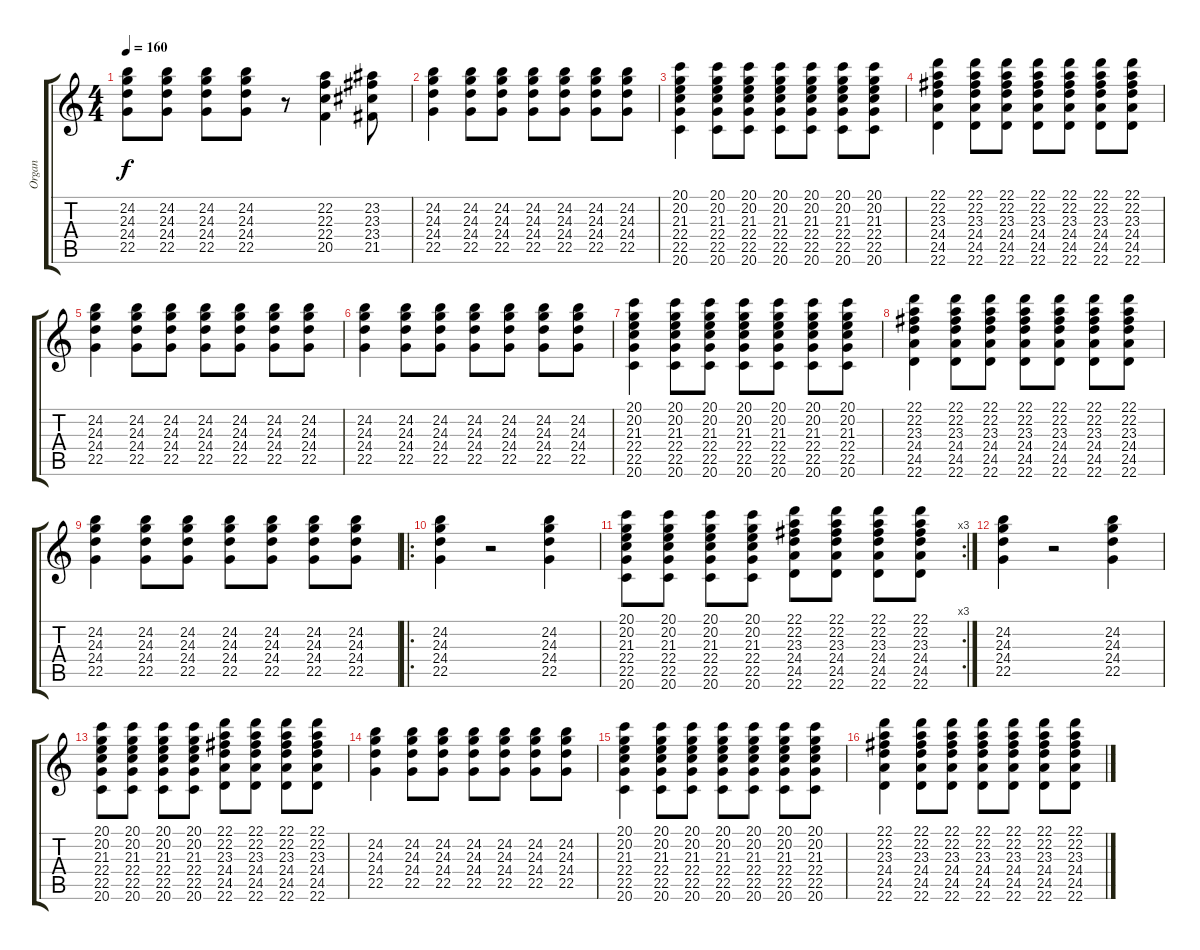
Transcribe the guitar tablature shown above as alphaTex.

\track ("Organ" "Organ") {instrument rockorgan}
\staff {score tabs}
\tuning (E4 B3 G3 D3 A2 E2) {hide}
\ts (4 4)
\tempo 160
\clef g2
\ks c
(24.2 24.3 24.4 22.5).8{dy f} (24.2 24.3 24.4 22.5).8 (24.2 24.3 24.4 22.5).8 (24.2 24.3 24.4 22.5).8 r.8 (22.2 22.3 22.4 20.5).4 (23.2 23.3 23.4 21.5).8 |
(24.2 24.3 24.4 22.5).4 (24.2 24.3 24.4 22.5).8 (24.2 24.3 24.4 22.5).8 (24.2 24.3 24.4 22.5).8 (24.2 24.3 24.4 22.5).8 (24.2 24.3 24.4 22.5).8 (24.2 24.3 24.4 22.5).8 |
(20.1 20.2 21.3 22.4 22.5 20.6).4 (20.1 20.2 21.3 22.4 22.5 20.6).8 (20.1 20.2 21.3 22.4 22.5 20.6).8 (20.1 20.2 21.3 22.4 22.5 20.6).8 (20.1 20.2 21.3 22.4 22.5 20.6).8 (20.1 20.2 21.3 22.4 22.5 20.6).8 (20.1 20.2 21.3 22.4 22.5 20.6).8 |
(22.1 22.2 23.3 24.4 24.5 22.6).4 (22.1 22.2 23.3 24.4 24.5 22.6).8 (22.1 22.2 23.3 24.4 24.5 22.6).8 (22.1 22.2 23.3 24.4 24.5 22.6).8 (22.1 22.2 23.3 24.4 24.5 22.6).8 (22.1 22.2 23.3 24.4 24.5 22.6).8 (22.1 22.2 23.3 24.4 24.5 22.6).8 |
(24.2 24.3 24.4 22.5).4 (24.2 24.3 24.4 22.5).8 (24.2 24.3 24.4 22.5).8 (24.2 24.3 24.4 22.5).8 (24.2 24.3 24.4 22.5).8 (24.2 24.3 24.4 22.5).8 (24.2 24.3 24.4 22.5).8 |
(24.2 24.3 24.4 22.5).4 (24.2 24.3 24.4 22.5).8 (24.2 24.3 24.4 22.5).8 (24.2 24.3 24.4 22.5).8 (24.2 24.3 24.4 22.5).8 (24.2 24.3 24.4 22.5).8 (24.2 24.3 24.4 22.5).8 |
(20.1 20.2 21.3 22.4 22.5 20.6).4 (20.1 20.2 21.3 22.4 22.5 20.6).8 (20.1 20.2 21.3 22.4 22.5 20.6).8 (20.1 20.2 21.3 22.4 22.5 20.6).8 (20.1 20.2 21.3 22.4 22.5 20.6).8 (20.1 20.2 21.3 22.4 22.5 20.6).8 (20.1 20.2 21.3 22.4 22.5 20.6).8 |
(22.1 22.2 23.3 24.4 24.5 22.6).4 (22.1 22.2 23.3 24.4 24.5 22.6).8 (22.1 22.2 23.3 24.4 24.5 22.6).8 (22.1 22.2 23.3 24.4 24.5 22.6).8 (22.1 22.2 23.3 24.4 24.5 22.6).8 (22.1 22.2 23.3 24.4 24.5 22.6).8 (22.1 22.2 23.3 24.4 24.5 22.6).8 |
(24.2 24.3 24.4 22.5).4 (24.2 24.3 24.4 22.5).8 (24.2 24.3 24.4 22.5).8 (24.2 24.3 24.4 22.5).8 (24.2 24.3 24.4 22.5).8 (24.2 24.3 24.4 22.5).8 (24.2 24.3 24.4 22.5).8 |
\ro
(24.2 24.3 24.4 22.5).4 r.2 (24.2 24.3 24.4 22.5).4 |
\rc 3
(20.1 20.2 21.3 22.4 22.5 20.6).8 (20.1 20.2 21.3 22.4 22.5 20.6).8 (20.1 20.2 21.3 22.4 22.5 20.6).8 (20.1 20.2 21.3 22.4 22.5 20.6).8 (22.1 22.2 23.3 24.4 24.5 22.6).8 (22.1 22.2 23.3 24.4 24.5 22.6).8 (22.1 22.2 23.3 24.4 24.5 22.6).8 (22.1 22.2 23.3 24.4 24.5 22.6).8 |
(24.2 24.3 24.4 22.5).4 r.2 (24.2 24.3 24.4 22.5).4 |
(20.1 20.2 21.3 22.4 22.5 20.6).8 (20.1 20.2 21.3 22.4 22.5 20.6).8 (20.1 20.2 21.3 22.4 22.5 20.6).8 (20.1 20.2 21.3 22.4 22.5 20.6).8 (22.1 22.2 23.3 24.4 24.5 22.6).8 (22.1 22.2 23.3 24.4 24.5 22.6).8 (22.1 22.2 23.3 24.4 24.5 22.6).8 (22.1 22.2 23.3 24.4 24.5 22.6).8 |
(24.2 24.3 24.4 22.5).4 (24.2 24.3 24.4 22.5).8 (24.2 24.3 24.4 22.5).8 (24.2 24.3 24.4 22.5).8 (24.2 24.3 24.4 22.5).8 (24.2 24.3 24.4 22.5).8 (24.2 24.3 24.4 22.5).8 |
(20.1 20.2 21.3 22.4 22.5 20.6).4 (20.1 20.2 21.3 22.4 22.5 20.6).8 (20.1 20.2 21.3 22.4 22.5 20.6).8 (20.1 20.2 21.3 22.4 22.5 20.6).8 (20.1 20.2 21.3 22.4 22.5 20.6).8 (20.1 20.2 21.3 22.4 22.5 20.6).8 (20.1 20.2 21.3 22.4 22.5 20.6).8 |
(22.1 22.2 23.3 24.4 24.5 22.6).4 (22.1 22.2 23.3 24.4 24.5 22.6).8 (22.1 22.2 23.3 24.4 24.5 22.6).8 (22.1 22.2 23.3 24.4 24.5 22.6).8 (22.1 22.2 23.3 24.4 24.5 22.6).8 (22.1 22.2 23.3 24.4 24.5 22.6).8 (22.1 22.2 23.3 24.4 24.5 22.6).8
